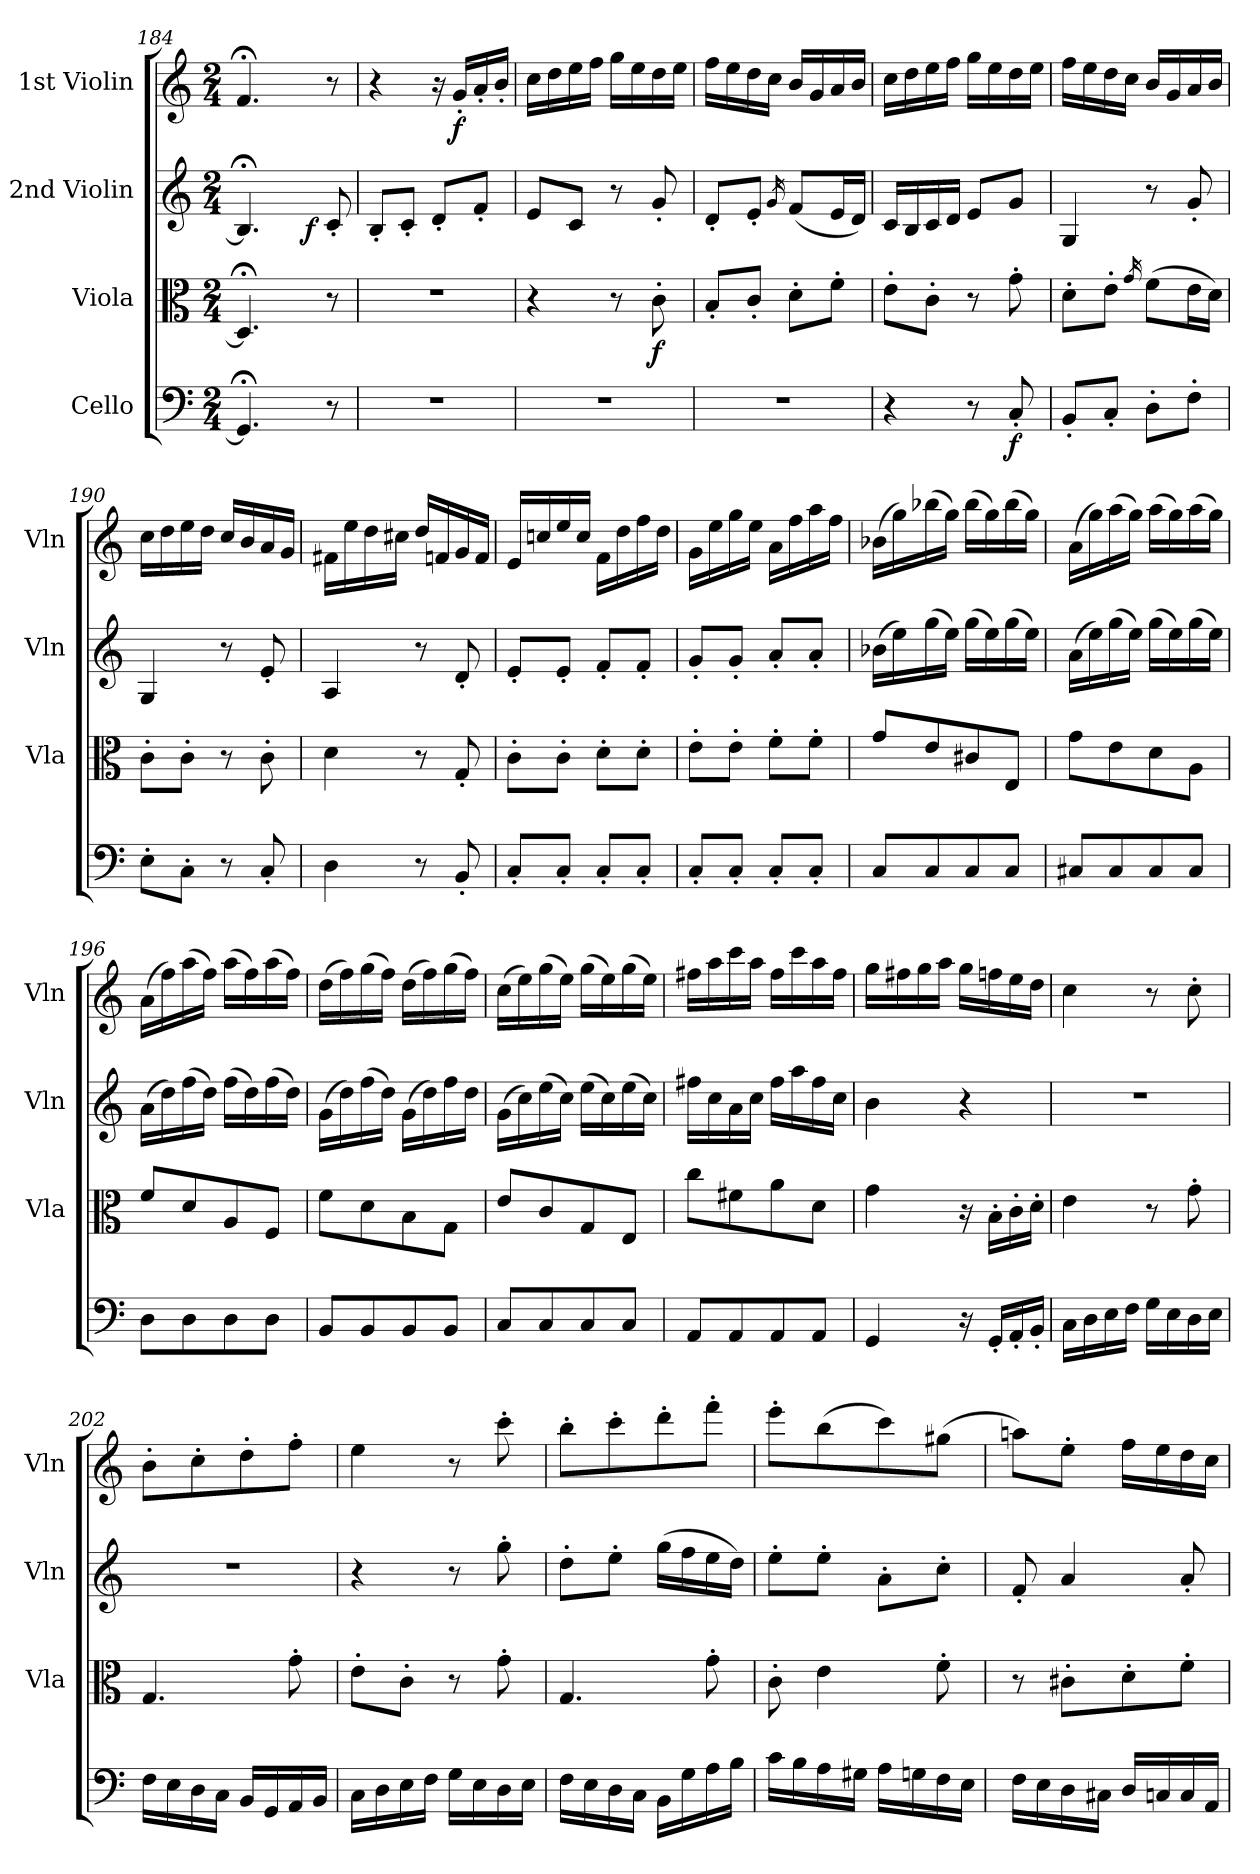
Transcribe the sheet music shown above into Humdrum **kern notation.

**kern	**dynam	**kern	**dynam	**kern	**dynam	**kern	**dynam
*part4	*part4	*part3	*part3	*part2	*part2	*part1	*part1
*staff4	*staff4	*staff3	*staff3	*staff2	*staff2	*staff1	*staff1
*I"Cello	*	*I"Viola	*	*I"2nd Violin	*	*I"1st Violin	*
*	*	*I'Vla	*	*I'Vln	*	*I'Vln	*
*clefF4	*	*clefC3	*	*clefG2	*	*clefG2	*
*k[]	*	*k[]	*	*k[]	*	*k[]	*
*C:	*	*C:	*	*C:	*	*C:	*
*M2/4	*	*M2/4	*	*M2/4	*	*M2/4	*
=184	=184	=184	=184	=184	=184	=184	=184
*	*	*	*	*^	*	*	*
4.GG;</]	.	4.D;</]	.	4.B;</]	4ryy	.	4.f;</	.
.	.	.	.	.	16ryy	.	.	.
!	!	!	!	!	!	!LO:DY:b	!	!
.	.	.	.	.	8.ryy	f	.	.
8r	.	8r	.	8c'</	.	.	8r	.
*	*	*	*	*v	*v	*	*	*
=185	=185	=185	=185	=185	=185	=185	=185
2r	.	2r	.	8B'</L	.	4r	.
.	.	.	.	8c'</J	.	.	.
.	.	.	.	8d'</L	.	16r	.
!	!	!	!	!	!	!	!LO:DY:b
.	.	.	.	.	.	16g'</LL	f
.	.	.	.	8f'</J	.	16a'</	.
.	.	.	.	.	.	16b'</JJ	.
=186	=186	=186	=186	=186	=186	=186	=186
2r	.	4r	.	8e/L	.	16cc\LL	.
.	.	.	.	.	.	16dd\	.
.	.	.	.	8c/J	.	16ee\	.
.	.	.	.	.	.	16ff\JJ	.
.	.	8r	.	8r	.	16gg\LL	.
.	.	.	.	.	.	16ee\	.
!	!	!	!LO:DY:b	!	!	!	!
.	.	8c'>\	f	8g'</	.	16dd\	.
.	.	.	.	.	.	16ee\JJ	.
=187	=187	=187	=187	=187	=187	=187	=187
2r	.	8B'</L	.	8d'</L	.	16ff\LL	.
.	.	.	.	.	.	16ee\	.
.	.	8c'</J	.	8e'</J	.	16dd\	.
.	.	.	.	.	.	16cc\JJ	.
.	.	.	.	16qg/	.	.	.
.	.	8d'>\L	.	(8f/L	.	16b/LL	.
.	.	.	.	.	.	16g/	.
.	.	8f'>\J	.	16e/L	.	16a/	.
.	.	.	.	16d/JJ)	.	16b/JJ	.
=188	=188	=188	=188	=188	=188	=188	=188
4r	.	8e'>\L	.	16c/LL	.	16cc\LL	.
.	.	.	.	16B/	.	16dd\	.
.	.	8c'>\J	.	16c/	.	16ee\	.
.	.	.	.	16d/JJ	.	16ff\JJ	.
8r	.	8r	.	8e/L	.	16gg\LL	.
.	.	.	.	.	.	16ee\	.
!	!LO:DY:b	!	!	!	!	!	!
8C'</	f	8g'>\	.	8g/J	.	16dd\	.
.	.	.	.	.	.	16ee\JJ	.
=189	=189	=189	=189	=189	=189	=189	=189
8BB'</L	.	8d'>\L	.	4G/	.	16ff\LL	.
.	.	.	.	.	.	16ee\	.
8C'</J	.	8e'>\J	.	.	.	16dd\	.
.	.	.	.	.	.	16cc\JJ	.
.	.	16qg/	.	.	.	.	.
8D'>\L	.	(8f\L	.	8r	.	16b/LL	.
.	.	.	.	.	.	16g/	.
8F'>\J	.	16e\L	.	8g'</	.	16a/	.
.	.	16d\JJ)	.	.	.	16b/JJ	.
=190	=190	=190	=190	=190	=190	=190	=190
8E'>\L	.	8c'>\L	.	4G/	.	16cc\LL	.
.	.	.	.	.	.	16dd\	.
8C'>\J	.	8c'>\J	.	.	.	16ee\	.
.	.	.	.	.	.	16dd\JJ	.
8r	.	8r	.	8r	.	16cc/LL	.
.	.	.	.	.	.	16b/	.
8C'</	.	8c'>\	.	8e'</	.	16a/	.
.	.	.	.	.	.	16g/JJ	.
=191	=191	=191	=191	=191	=191	=191	=191
4D\	.	4d\	.	4A/	.	16f#X\LL	.
.	.	.	.	.	.	16ee\	.
.	.	.	.	.	.	16dd\	.
.	.	.	.	.	.	16cc#X\JJ	.
8r	.	8r	.	8r	.	16dd/LL	.
.	.	.	.	.	.	16fn/	.
8BB'</	.	8G'</	.	8d'</	.	16g/	.
.	.	.	.	.	.	16f/JJ	.
=192	=192	=192	=192	=192	=192	=192	=192
8C'</L	.	8c'>\L	.	8e'</L	.	16e/LL	.
.	.	.	.	.	.	16ccn/	.
8C'</J	.	8c'>\J	.	8e'</J	.	16ee/	.
.	.	.	.	.	.	16cc/JJ	.
8C'</L	.	8d'>\L	.	8f'</L	.	16f\LL	.
.	.	.	.	.	.	16dd\	.
8C'</J	.	8d'>\J	.	8f'</J	.	16ff\	.
.	.	.	.	.	.	16dd\JJ	.
=193	=193	=193	=193	=193	=193	=193	=193
8C'</L	.	8e'>\L	.	8g'</L	.	16g\LL	.
.	.	.	.	.	.	16ee\	.
8C'</J	.	8e'>\J	.	8g'</J	.	16gg\	.
.	.	.	.	.	.	16ee\JJ	.
8C'</L	.	8f'>\L	.	8a'</L	.	16a\LL	.
.	.	.	.	.	.	16ff\	.
8C'</J	.	8f'>\J	.	8a'</J	.	16aa\	.
.	.	.	.	.	.	16ff\JJ	.
=194	=194	=194	=194	=194	=194	=194	=194
8C/L	.	8g/L	.	(16b-X\LL	.	(16b-X\LL	.
.	.	.	.	16ee\)	.	16gg\)	.
8C/	.	8e/	.	(16gg\	.	(16bb-X\	.
.	.	.	.	16ee\JJ)	.	16gg\JJ)	.
8C/	.	8c#X/	.	(16gg\LL	.	(16bb-\LL	.
.	.	.	.	16ee\)	.	16gg\)	.
8C/J	.	8E/J	.	(16gg\	.	(16bb-\	.
.	.	.	.	16ee\JJ)	.	16gg\JJ)	.
=195	=195	=195	=195	=195	=195	=195	=195
8C#X/L	.	8g\L	.	(16a\LL	.	(16a\LL	.
.	.	.	.	16ee\)	.	16gg\)	.
8C#/	.	8e\	.	(16gg\	.	(16aa\	.
.	.	.	.	16ee\JJ)	.	16gg\JJ)	.
8C#/	.	8d\	.	(16gg\LL	.	(16aa\LL	.
.	.	.	.	16ee\)	.	16gg\)	.
8C#/J	.	8A\J	.	(16gg\	.	(16aa\	.
.	.	.	.	16ee\JJ)	.	16gg\JJ)	.
=196	=196	=196	=196	=196	=196	=196	=196
8D\L	.	8f/L	.	(16a\LL	.	(16a\LL	.
.	.	.	.	16dd\)	.	16ff\)	.
8D\	.	8d/	.	(16ff\	.	(16aa\	.
.	.	.	.	16dd\JJ)	.	16ff\JJ)	.
8D\	.	8A/	.	(16ff\LL	.	(16aa\LL	.
.	.	.	.	16dd\)	.	16ff\)	.
8D\J	.	8F/J	.	(16ff\	.	(16aa\	.
.	.	.	.	16dd\JJ)	.	16ff\JJ)	.
=197	=197	=197	=197	=197	=197	=197	=197
8BB/L	.	8f\L	.	(16g\LL	.	(16dd\LL	.
.	.	.	.	16dd\)	.	16ff\)	.
8BB/	.	8d\	.	(16ff\	.	(16gg\	.
.	.	.	.	16dd\JJ)	.	16ff\JJ)	.
8BB/	.	8B\	.	(16g\LL	.	(16dd\LL	.
.	.	.	.	16dd\)	.	16ff\)	.
8BB/J	.	8G\J	.	16ff\	.	(16gg\	.
.	.	.	.	16dd\JJ	.	16ff\JJ)	.
=198	=198	=198	=198	=198	=198	=198	=198
8C/L	.	8e/L	.	(16g\LL	.	(16cc\LL	.
.	.	.	.	16cc\)	.	16ee\)	.
8C/	.	8c/	.	(16ee\	.	(16gg\	.
.	.	.	.	16cc\JJ)	.	16ee\JJ)	.
8C/	.	8G/	.	(16ee\LL	.	(16gg\LL	.
.	.	.	.	16cc\)	.	16ee\)	.
8C/J	.	8E/J	.	(16ee\	.	(16gg\	.
.	.	.	.	16cc\JJ)	.	16ee\JJ)	.
=199	=199	=199	=199	=199	=199	=199	=199
8AA/L	.	8cc\L	.	16ff#X\LL	.	16ff#X\LL	.
.	.	.	.	16cc\	.	16aa\	.
8AA/	.	8f#X\	.	16a\	.	16ccc\	.
.	.	.	.	16cc\JJ	.	16aa\JJ	.
8AA/	.	8a\	.	16ff#\LL	.	16ff#\LL	.
.	.	.	.	16aa\	.	16ccc\	.
8AA/J	.	8d\J	.	16ff#\	.	16aa\	.
.	.	.	.	16cc\JJ	.	16ff#\JJ	.
=200	=200	=200	=200	=200	=200	=200	=200
4GG/	.	4g\	.	4b\	.	16gg\LL	.
.	.	.	.	.	.	16ff#X\	.
.	.	.	.	.	.	16gg\	.
.	.	.	.	.	.	16aa\JJ	.
16r	.	16r	.	4r	.	16gg\LL	.
16GG'</LL	.	16B'>\LL	.	.	.	16ffn\	.
16AA'</	.	16c'>\	.	.	.	16ee\	.
16BB'</JJ	.	16d'>\JJ	.	.	.	16dd\JJ	.
=201	=201	=201	=201	=201	=201	=201	=201
16C\LL	.	4e\	.	2r	.	4cc\	.
16D\	.	.	.	.	.	.	.
16E\	.	.	.	.	.	.	.
16F\JJ	.	.	.	.	.	.	.
16G\LL	.	8r	.	.	.	8r	.
16E\	.	.	.	.	.	.	.
16D\	.	8g'>\	.	.	.	8cc'>\	.
16E\JJ	.	.	.	.	.	.	.
=202	=202	=202	=202	=202	=202	=202	=202
16F\LL	.	4.G/	.	2r	.	8b'>\L	.
16E\	.	.	.	.	.	.	.
16D\	.	.	.	.	.	8cc'>\	.
16C\JJ	.	.	.	.	.	.	.
16BB/LL	.	.	.	.	.	8dd'>\	.
16GG/	.	.	.	.	.	.	.
16AA/	.	8g'>\	.	.	.	8ff'>\J	.
16BB/JJ	.	.	.	.	.	.	.
=203	=203	=203	=203	=203	=203	=203	=203
16C\LL	.	8e'>\L	.	4r	.	4ee\	.
16D\	.	.	.	.	.	.	.
16E\	.	8c'>\J	.	.	.	.	.
16F\JJ	.	.	.	.	.	.	.
16G\LL	.	8r	.	8r	.	8r	.
16E\	.	.	.	.	.	.	.
16D\	.	8g'>\	.	8gg'>\	.	8ccc'>\	.
16E\JJ	.	.	.	.	.	.	.
=204	=204	=204	=204	=204	=204	=204	=204
16F\LL	.	4.G/	.	8dd'>\L	.	8bb'>\L	.
16E\	.	.	.	.	.	.	.
16D\	.	.	.	8ee'>\J	.	8ccc'>\	.
16C\JJ	.	.	.	.	.	.	.
16BB\LL	.	.	.	(16gg\LL	.	8ddd'>\	.
16G\	.	.	.	16ff\	.	.	.
16A\	.	8g'>\	.	16ee\	.	8fff'>\J	.
16B\JJ	.	.	.	16dd\JJ)	.	.	.
=205	=205	=205	=205	=205	=205	=205	=205
16c\LL	.	8c'>\	.	8ee'>\L	.	8eee'>\L	.
16B\	.	.	.	.	.	.	.
16A\	.	4e\	.	8ee'>\J	.	(8bb\	.
16G#X\JJ	.	.	.	.	.	.	.
16A\LL	.	.	.	8a'>\L	.	8ccc\)	.
16Gn\	.	.	.	.	.	.	.
16F\	.	8f'>\	.	8cc'>\J	.	(8gg#X\J	.
16E\JJ	.	.	.	.	.	.	.
=206	=206	=206	=206	=206	=206	=206	=206
16F\LL	.	8r	.	8f'</	.	8aan\L)	.
16E\	.	.	.	.	.	.	.
16D\	.	8c#X'>\L	.	4a/	.	8ee'>\J	.
16C#X\JJ	.	.	.	.	.	.	.
16D/LL	.	8d'>\	.	.	.	16ff\LL	.
16Cn/	.	.	.	.	.	16ee\	.
16C/	.	8f'>\J	.	8a'</	.	16dd\	.
16AA/JJ	.	.	.	.	.	16cc\JJ	.
=	=	=	=	=	=	=	=
*-	*-	*-	*-	*-	*-	*-	*-
